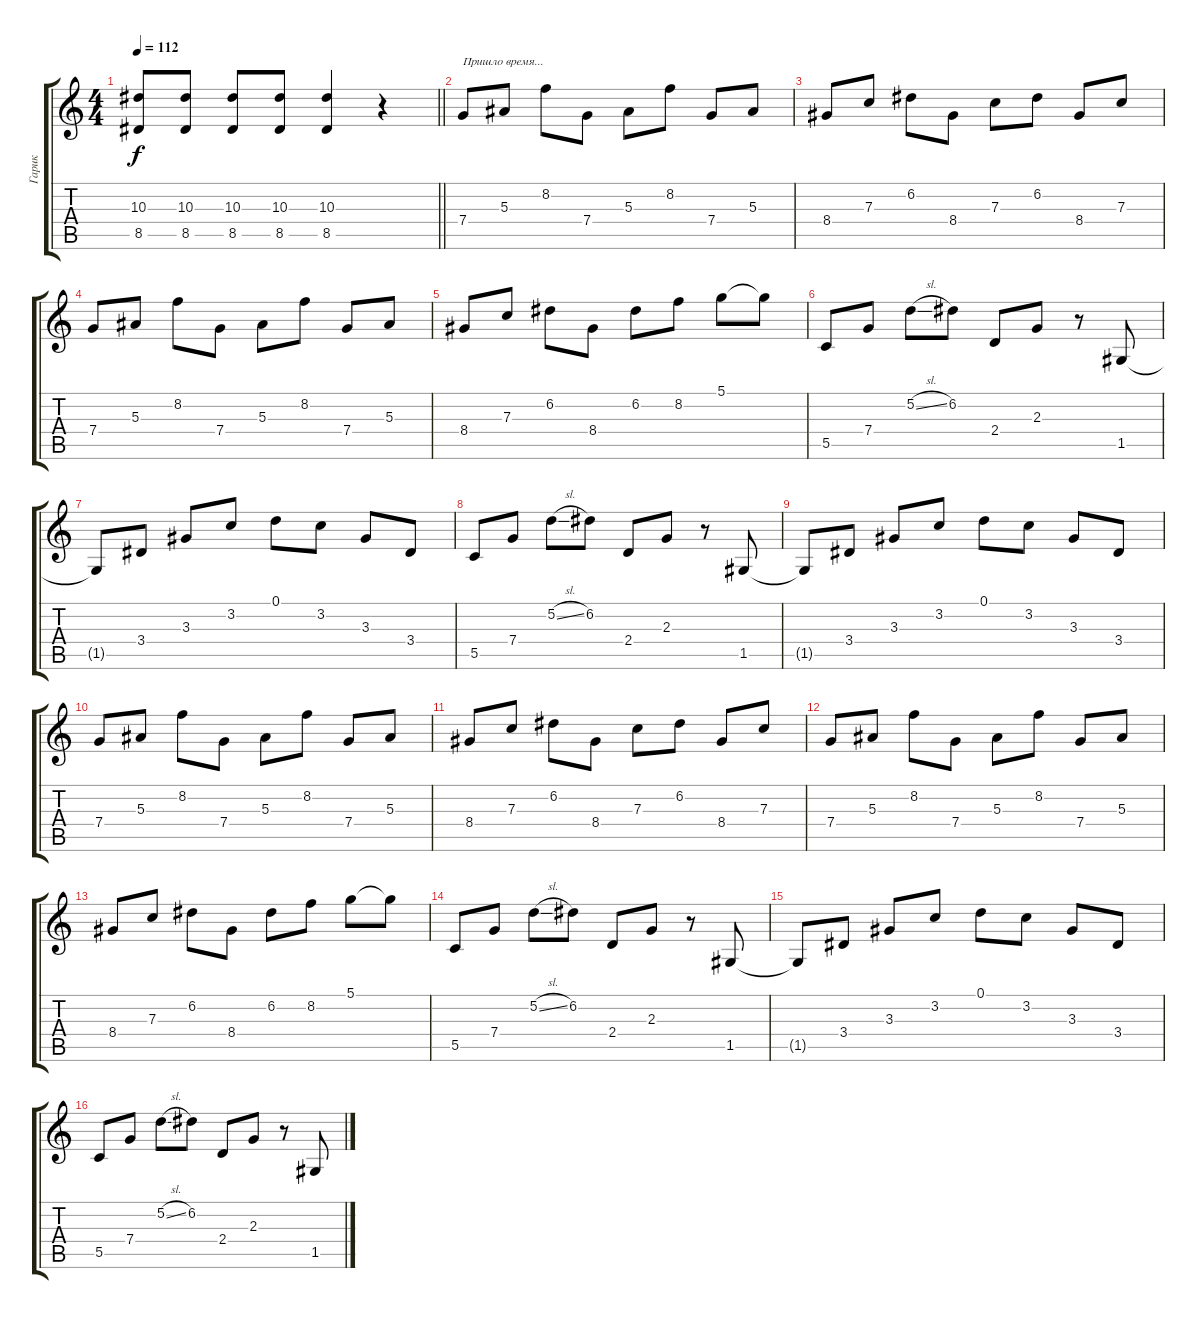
\track ("Гарик" "Гарик") {instrument electricguitarclean}
\staff {score tabs}
\tuning (D4 A3 F3 C3 G2 C2) {hide}
\ts (4 4)
\tempo 112
\clef g2
\barLineRight lightlight
\ks c
(10.3 8.5).8{dy f} (10.3 8.5).8 (10.3 8.5).8 (10.3 8.5).8 (10.3 8.5).4 r.4 |
7.4.8{txt "Пришло время..." volume 11 instrument electricguitarclean} 5.3.8 8.2.8 7.4.8 5.3.8 8.2.8 7.4.8 5.3.8 |
8.4.8 7.3.8 6.2.8 8.4.8 7.3.8 6.2.8 8.4.8 7.3.8 |
7.4.8 5.3.8 8.2.8 7.4.8 5.3.8 8.2.8 7.4.8 5.3.8 |
8.4.8 7.3.8 6.2.8 8.4.8 6.2.8 8.2.8 5.1.8 5.1{t}.8 |
5.5.8 7.4.8 5.2{sl}.8 6.2.8 2.4.8 2.3.8 r.8 1.5.8 |
1.5{t}.8 3.4.8 3.3.8 3.2.8 0.1.8 3.2.8 3.3.8 3.4.8 |
5.5.8 7.4.8 5.2{sl}.8 6.2.8 2.4.8 2.3.8 r.8 1.5.8 |
1.5{t}.8 3.4.8 3.3.8 3.2.8 0.1.8 3.2.8 3.3.8 3.4.8 |
7.4.8 5.3.8 8.2.8 7.4.8 5.3.8 8.2.8 7.4.8 5.3.8 |
8.4.8 7.3.8 6.2.8 8.4.8 7.3.8 6.2.8 8.4.8 7.3.8 |
7.4.8 5.3.8 8.2.8 7.4.8 5.3.8 8.2.8 7.4.8 5.3.8 |
8.4.8 7.3.8 6.2.8 8.4.8 6.2.8 8.2.8 5.1.8 5.1{t}.8 |
5.5.8 7.4.8 5.2{sl}.8 6.2.8 2.4.8 2.3.8 r.8 1.5.8 |
1.5{t}.8 3.4.8 3.3.8 3.2.8 0.1.8 3.2.8 3.3.8 3.4.8 |
5.5.8 7.4.8 5.2{sl}.8 6.2.8 2.4.8 2.3.8 r.8 1.5.8
